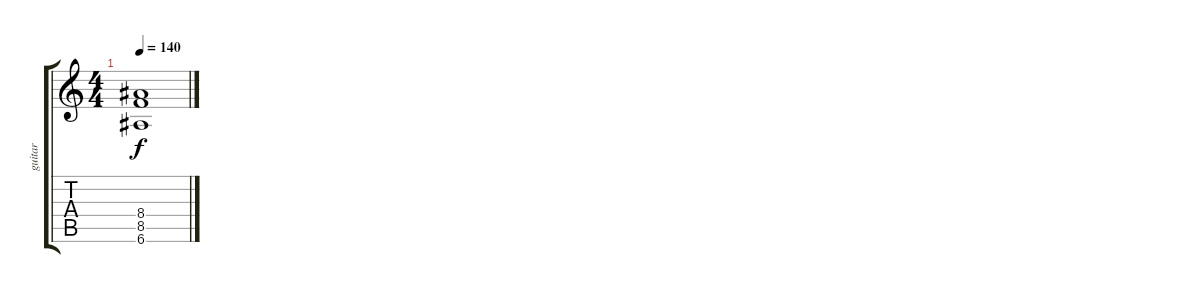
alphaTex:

\track ("guitar" "guitar") {instrument distortionguitar}
\staff {score tabs}
\tuning (E4 B3 G3 D3 A2 E2) {hide}
\ts (4 4)
\tempo 140
\clef g2
\ks c
(8.4 8.5 6.6).1{dy f}
